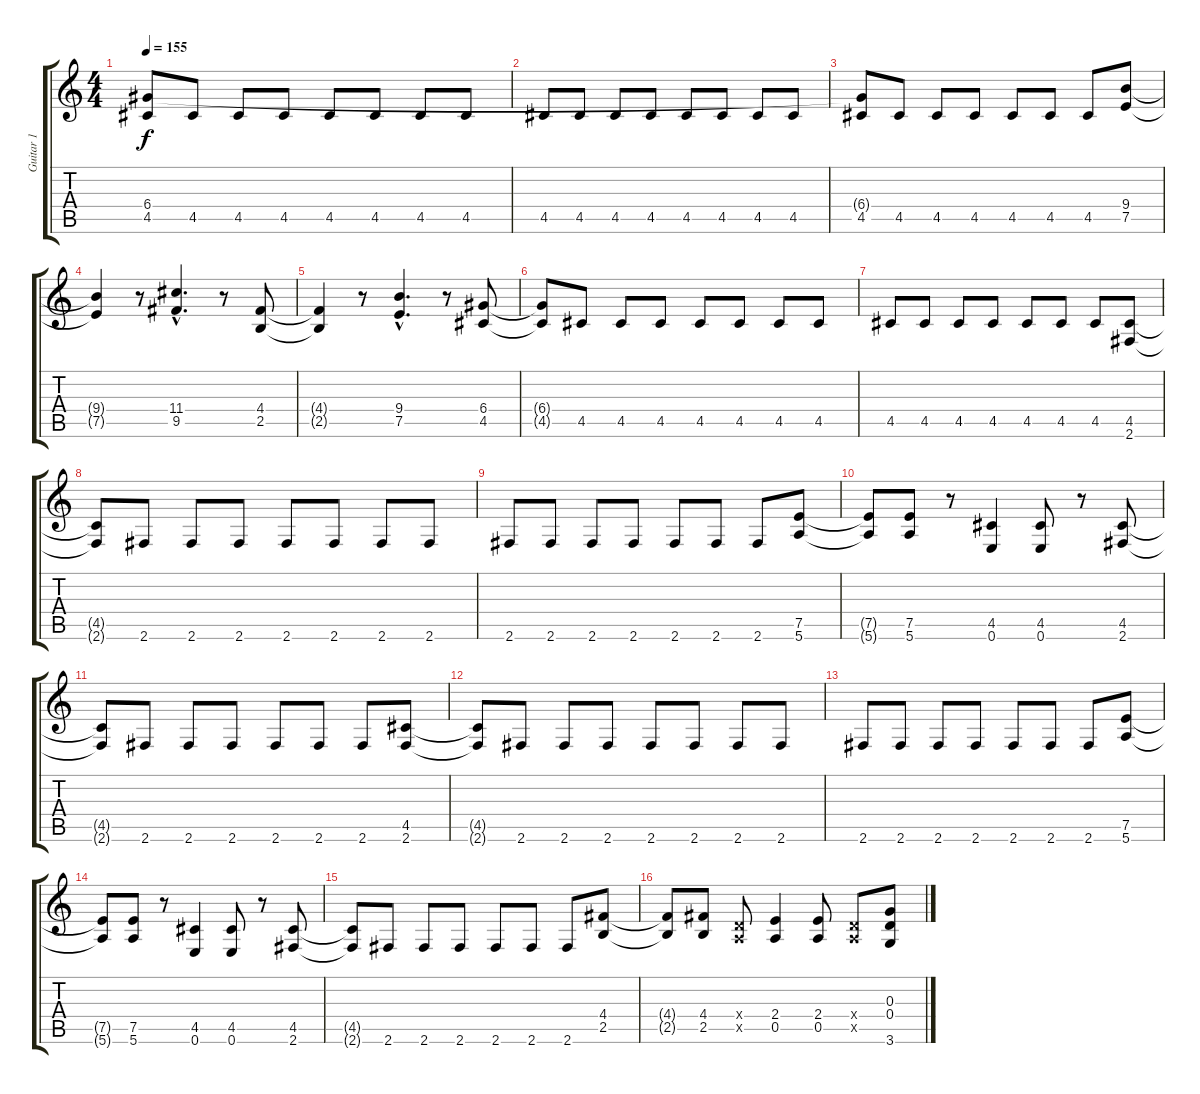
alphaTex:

\track ("Guitar 1" "Guitar 1") {instrument distortionguitar}
\staff {score tabs}
\tuning (E4 B3 G3 D3 A2 E2) {hide}
\ts (4 4)
\tempo 155
\clef g2
\ks c
(6.4{t} 4.5{t}).8{dy f} 4.5.8 4.5.8 4.5.8 4.5.8 4.5.8 4.5.8 4.5.8 |
4.5.8 4.5.8 4.5.8 4.5.8 4.5.8 4.5.8 4.5.8 4.5.8 |
(6.4{t} 4.5).8 4.5.8 4.5.8 4.5.8 4.5.8 4.5.8 4.5.8 (9.4 7.5).8 |
(9.4{t} 7.5{t}).4 r.8 (11.4{hac} 9.5{hac}).4{d} r.8 (4.4 2.5).8 |
(4.4{t} 2.5{t}).4 r.8 (9.4{hac} 7.5{hac}).4{d} r.8 (6.4 4.5).8 |
(6.4{t} 4.5{t}).8 4.5.8 4.5.8 4.5.8 4.5.8 4.5.8 4.5.8 4.5.8 |
4.5.8 4.5.8 4.5.8 4.5.8 4.5.8 4.5.8 4.5.8 (4.5 2.6).8 |
(4.5{t} 2.6{t}).8 2.6.8 2.6.8 2.6.8 2.6.8 2.6.8 2.6.8 2.6.8 |
2.6.8 2.6.8 2.6.8 2.6.8 2.6.8 2.6.8 2.6.8 (7.5 5.6).8 |
(7.5{t} 5.6{t}).8 (7.5 5.6).8 r.8 (4.5 0.6).4 (4.5 0.6).8 r.8 (4.5 2.6).8 |
(4.5{t} 2.6{t}).8 2.6.8 2.6.8 2.6.8 2.6.8 2.6.8 2.6.8 (4.5 2.6).8 |
(4.5{t} 2.6{t}).8 2.6.8 2.6.8 2.6.8 2.6.8 2.6.8 2.6.8 2.6.8 |
2.6.8 2.6.8 2.6.8 2.6.8 2.6.8 2.6.8 2.6.8 (7.5 5.6).8 |
(7.5{t} 5.6{t}).8 (7.5 5.6).8 r.8 (4.5 0.6).4 (4.5 0.6).8 r.8 (4.5 2.6).8 |
(4.5{t} 2.6{t}).8 2.6.8 2.6.8 2.6.8 2.6.8 2.6.8 2.6.8 (4.4 2.5).8 |
(4.4{t} 2.5{t}).8 (4.4 2.5).8 (0.4{x} 0.5{x}).8 (2.4 0.5).4 (2.4 0.5).8 (0.4{x} 0.5{x}).8 (0.3 0.4 3.6).8
